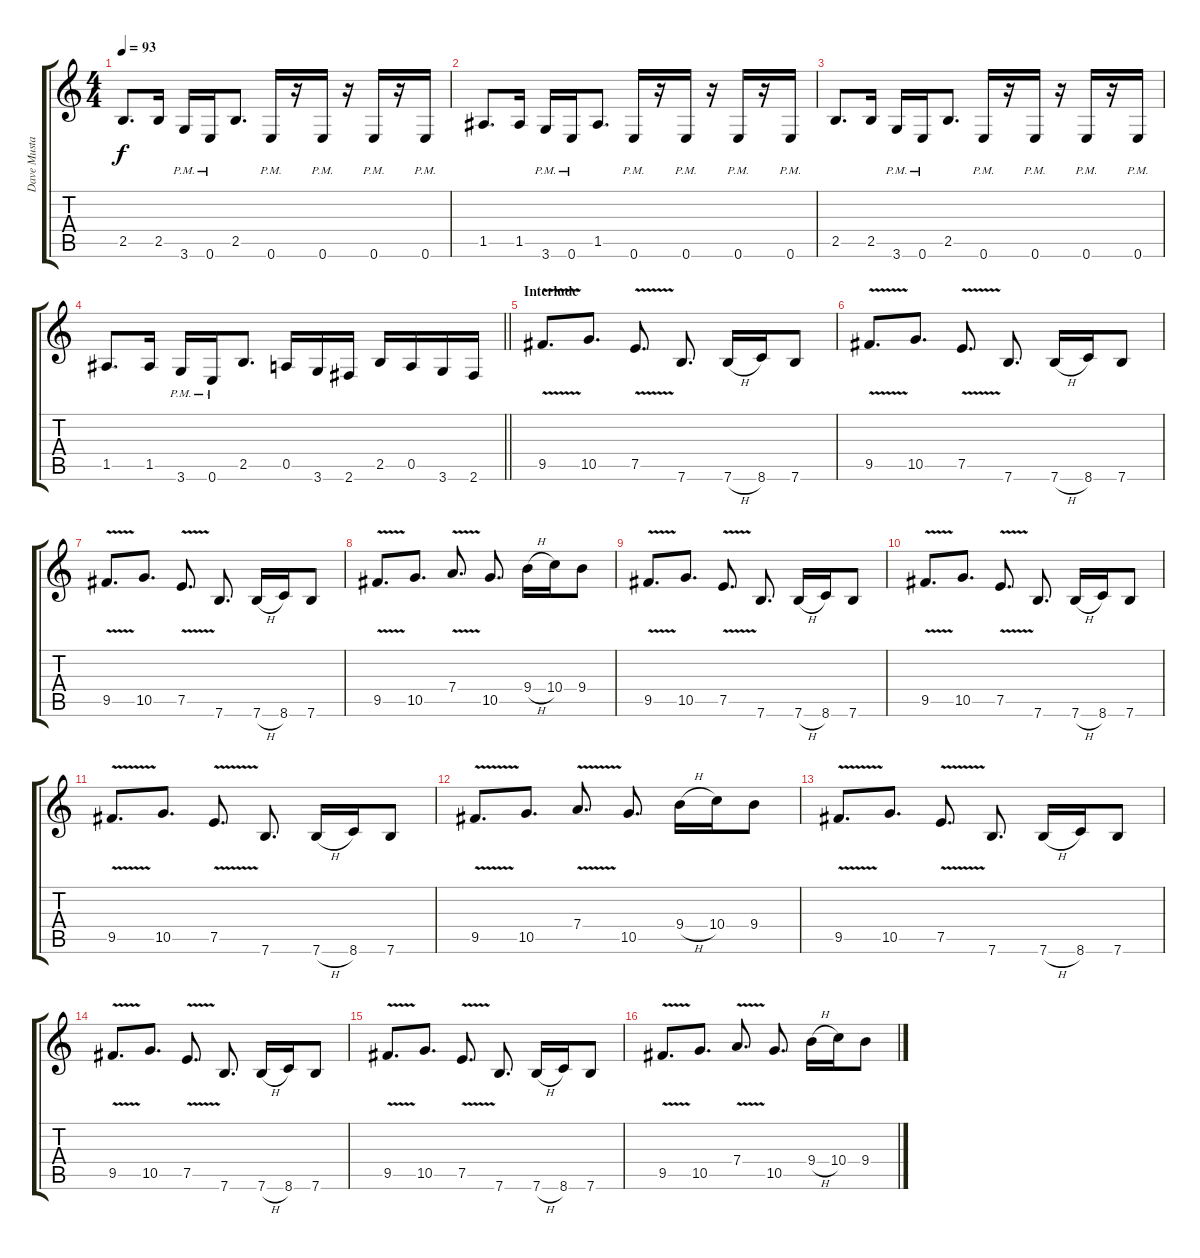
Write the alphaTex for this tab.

\track ("Dave Mustaine" "Dave Musta") {instrument distortionguitar}
\staff {score tabs}
\tuning (E4 B3 G3 D3 A2 E2) {hide}
\ts (4 4)
\tempo 93
\clef g2
\ks c
2.5.8{d dy f} 2.5.16 3.6{pm}.16 0.6{pm}.16 2.5.8{d} 0.6{pm}.16 r.16 0.6{pm}.16 r.16 0.6{pm}.16 r.16 0.6{pm}.16 |
1.5.8{d} 1.5.16 3.6{pm}.16 0.6{pm}.16 1.5.8{d} 0.6{pm}.16 r.16 0.6{pm}.16 r.16 0.6{pm}.16 r.16 0.6{pm}.16 |
2.5.8{d} 2.5.16 3.6{pm}.16 0.6{pm}.16 2.5.8{d} 0.6{pm}.16 r.16 0.6{pm}.16 r.16 0.6{pm}.16 r.16 0.6{pm}.16 |
\barLineRight lightlight
1.5.8{d} 1.5.16 3.6{pm}.16 0.6{pm}.16 2.5.8{d} 0.5.16 3.6.16 2.6.16 2.5.16 0.5.16 3.6.16 2.6.16 |
\section ("" "Interlude")
9.5{v}.8{d} 10.5.8{d} 7.5{v}.8{d} 7.6.8{d} 7.6{h}.16 8.6.16 7.6.8 |
9.5{v}.8{d} 10.5.8{d} 7.5{v}.8{d} 7.6.8{d} 7.6{h}.16 8.6.16 7.6.8 |
9.5{v}.8{d} 10.5.8{d} 7.5{v}.8{d} 7.6.8{d} 7.6{h}.16 8.6.16 7.6.8 |
9.5{v}.8{d} 10.5.8{d} 7.4{v}.8{d} 10.5.8{d} 9.4{h}.16 10.4.16 9.4.8 |
9.5{v}.8{d} 10.5.8{d} 7.5{v}.8{d} 7.6.8{d} 7.6{h}.16 8.6.16 7.6.8 |
9.5{v}.8{d} 10.5.8{d} 7.5{v}.8{d} 7.6.8{d} 7.6{h}.16 8.6.16 7.6.8 |
9.5{v}.8{d} 10.5.8{d} 7.5{v}.8{d} 7.6.8{d} 7.6{h}.16 8.6.16 7.6.8 |
9.5{v}.8{d} 10.5.8{d} 7.4{v}.8{d} 10.5.8{d} 9.4{h}.16 10.4.16 9.4.8 |
9.5{v}.8{d} 10.5.8{d} 7.5{v}.8{d} 7.6.8{d} 7.6{h}.16 8.6.16 7.6.8 |
9.5{v}.8{d} 10.5.8{d} 7.5{v}.8{d} 7.6.8{d} 7.6{h}.16 8.6.16 7.6.8 |
9.5{v}.8{d} 10.5.8{d} 7.5{v}.8{d} 7.6.8{d} 7.6{h}.16 8.6.16 7.6.8 |
9.5{v}.8{d} 10.5.8{d} 7.4{v}.8{d} 10.5.8{d} 9.4{h}.16 10.4.16 9.4.8
